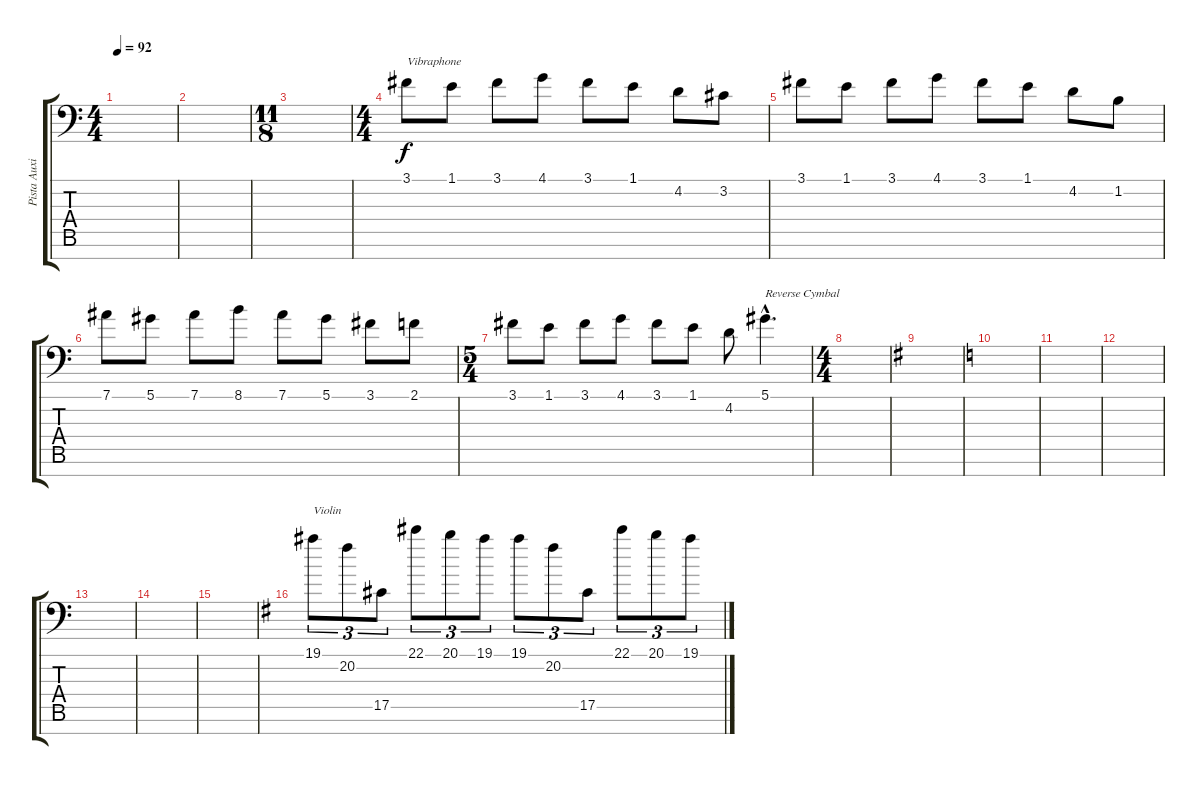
\track ("Pista Auxiliar o Teclados..." "Pista Auxi") {instrument violin}
\staff {score tabs}
\tuning (Eb4 Bb3 Gb3 Db3 Ab2 Eb2 Bb1) {hide}
\ts (4 4)
\tempo 92
\clef f4
\ks c
|
|
\ts (11 8)
|
\ts (4 4)
3.1.8{txt "Vibraphone" volume 11 instrument vibraphone} 1.1.8 3.1.8 4.1.8 3.1.8 1.1.8 4.2.8 3.2.8 |
3.1.8 1.1.8 3.1.8 4.1.8 3.1.8 1.1.8 4.2.8 1.2.8 |
7.1.8 5.1.8 7.1.8 8.1.8 7.1.8 5.1.8 3.1.8 2.1.8 |
\ts (5 4)
3.1.8 1.1.8 3.1.8 4.1.8 3.1.8 1.1.8 4.2.8 5.1{hac}.4{d txt "Reverse Cymbal" instrument reversecymbal} |
\ts (4 4)
|
\ks g
|
\ks c
|
|
|
|
|
|
\ks g
19.1.8{tu (3 2) txt "Violin" instrument violin} 20.2.8{tu (3 2)} 17.5.8{tu (3 2)} 22.1.8{tu (3 2)} 20.1.8{tu (3 2)} 19.1.8{tu (3 2)} 19.1.8{tu (3 2)} 20.2.8{tu (3 2)} 17.5.8{tu (3 2)} 22.1.8{tu (3 2)} 20.1.8{tu (3 2)} 19.1.8{tu (3 2)}
